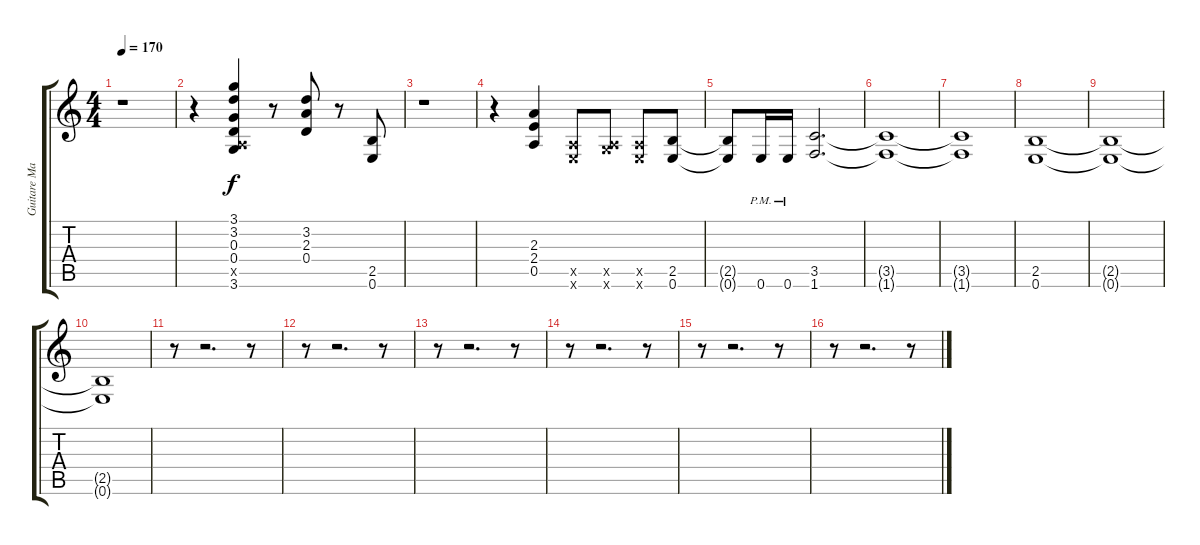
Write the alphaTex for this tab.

\track ("Guitare Mathieu" "Guitare Ma") {instrument distortionguitar}
\staff {score tabs}
\tuning (E4 B3 G3 D3 A2 E2) {hide}
\ts (4 4)
\tempo 170
\clef g2
\ks c
r.1{dy f} |
r.4 (3.1 3.2 0.3 0.4 0.5{x} 3.6).4 r.8 (3.2 2.3 0.4).8 r.8 (2.5 0.6).8 |
r.1 |
r.4 (2.3 2.4 0.5).4 (0.5{x} 0.6{x}).8 (0.5{x} 3.6{x}).8 (0.5{x} 0.6{x}).8 (2.5 0.6).8 |
(2.5{t} 0.6{t}).8 0.6{pm}.16 0.6{pm}.16 (3.5 1.6).2{d} |
(3.5{t} 1.6{t}).1 |
(3.5{t} 1.6{t}).1 |
(2.5 0.6).1 |
(2.5{t} 0.6{t}).1 |
(2.5{t} 0.6{t}).1 |
r.8 r.2{d} r.8 |
r.8 r.2{d} r.8 |
r.8 r.2{d} r.8 |
r.8 r.2{d} r.8 |
r.8 r.2{d} r.8 |
r.8 r.2{d} r.8
